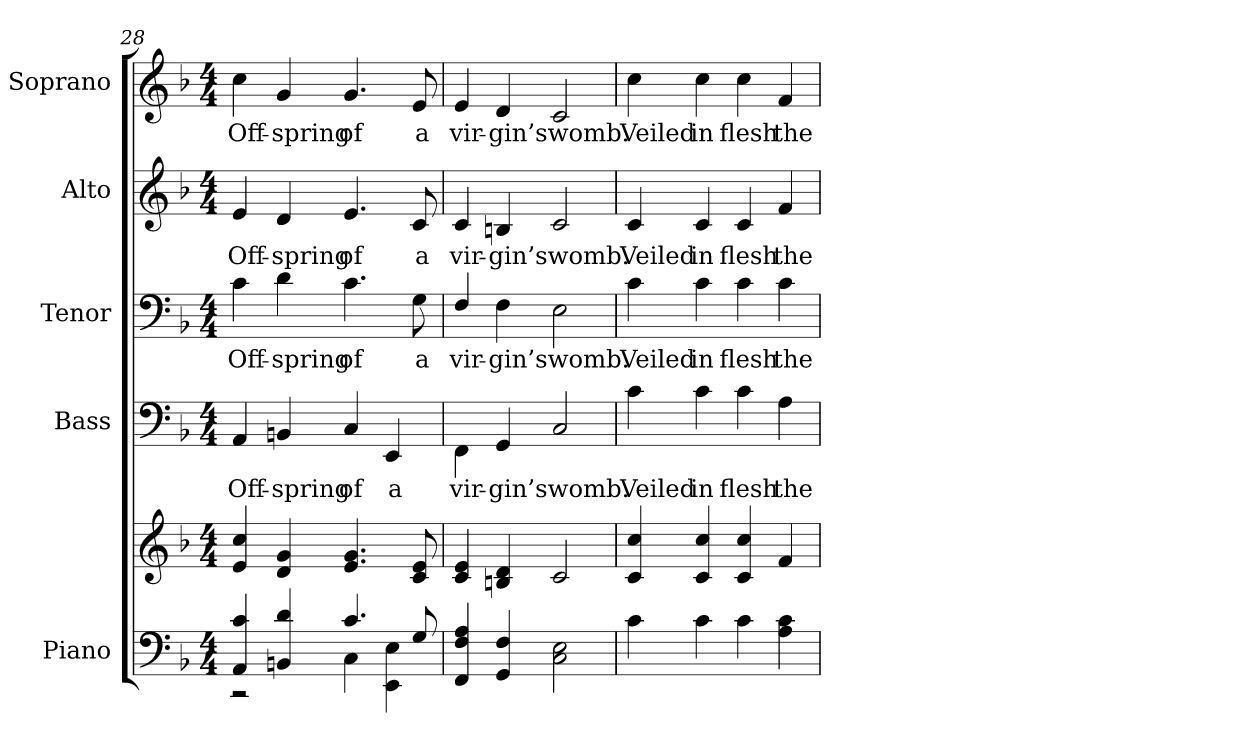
**kern	**kern	**kern	**text	**kern	**text	**kern	**text	**kern	**text
*part5	*part5	*part4	*part4	*part3	*part3	*part2	*part2	*part1	*part1
*staff6	*staff5	*staff4	*staff4	*staff3	*staff3	*staff2	*staff2	*staff1	*staff1
*I"Piano	*	*I"Bass	*	*I"Tenor	*	*I"Alto	*	*I"Soprano	*
*I'Pno.	*	*I'B.	*	*I'T.	*	*I'A.	*	*I'S.	*
*clefF4	*clefG2	*clefF4	*	*clefF4	*	*clefG2	*	*clefG2	*
*k[b-]	*k[b-]	*k[b-]	*	*k[b-]	*	*k[b-]	*	*k[b-]	*
*F:	*F:	*F:	*	*F:	*	*F:	*	*F:	*
*M4/4	*M4/4	*M4/4	*	*M4/4	*	*M4/4	*	*M4/4	*
=28	=28	=28	=28	=28	=28	=28	=28	=28	=28
*^	*	*	*	*	*	*	*	*	*
!	!	!	!	!LO:LY:b:color=#000000	!	!	!	!	!	!
!	!	!	!	!	!	!LO:LY:b:color=#000000	!	!	!	!
!	!	!	!	!	!	!	!	!LO:LY:b:color=#000000	!	!
!	!	!	!	!	!	!	!	!	!	!LO:LY:b:color=#000000
4AAi/ 4ci	2r	4ei/ 4cci	4AAi/	Off-	4ci\	Off-	4ei/	Off-	4cci\	Off-
!	!	!	!	!LO:LY:b:color=#000000	!	!	!	!	!	!
!	!	!	!	!	!	!LO:LY:b:color=#000000	!	!	!	!
!	!	!	!	!	!	!	!	!LO:LY:b:color=#000000	!	!
!	!	!	!	!	!	!	!	!	!	!LO:LY:b:color=#000000
4BBni/ 4di	.	4di/ 4gi	4BBni/	-spring	4di\	-spring	4di/	-spring	4gi/	-spring
!	!	!	!	!LO:LY:b:color=#000000	!	!	!	!	!	!
!	!	!	!	!	!	!LO:LY:b:color=#000000	!	!	!	!
!	!	!	!	!	!	!	!	!LO:LY:b:color=#000000	!	!
!	!	!	!	!	!	!	!	!	!	!LO:LY:b:color=#000000
4.ci/	4Ci\	4.ei/ 4.gi	4Ci/	of	4.ci\	of	4.ei/	of	4.gi/	of
!	!	!	!	!LO:LY:b:color=#000000	!	!	!	!	!	!
.	4EEi\ 4Ei	.	4EEi/	a	.	.	.	.	.	.
!	!	!	!	!	!	!LO:LY:b:color=#000000	!	!	!	!
!	!	!	!	!	!	!	!	!LO:LY:b:color=#000000	!	!
!	!	!	!	!	!	!	!	!	!	!LO:LY:b:color=#000000
8Gi/	.	8ci/ 8ei	.	.	8Gi\	a	8ci/	a	8ei/	a
*v	*v	*	*	*	*	*	*	*	*	*
!!LO:PB:g=z
=29	=29	=29	=29	=29	=29	=29	=29	=29	=29
!	!	!	!LO:LY:b:color=#000000	!	!	!	!	!	!
!	!	!	!	!	!LO:LY:b:color=#000000	!	!	!	!
!	!	!	!	!	!	!	!LO:LY:b:color=#000000	!	!
!	!	!	!	!	!	!	!	!	!LO:LY:b:color=#000000
4FFi/ 4Fi 4Ai	4ci/ 4ei	4FFi\	vir-	4Fi/	vir-	4ci/	vir-	4ei/	vir-
!	!	!	!LO:LY:b:color=#000000	!	!	!	!	!	!
!	!	!	!	!	!LO:LY:b:color=#000000	!	!	!	!
!	!	!	!	!	!	!	!LO:LY:b:color=#000000	!	!
!	!	!	!	!	!	!	!	!	!LO:LY:b:color=#000000
4GGi/ 4Fi	4Bni/ 4di	4GGi/	-gin’s	4Fi\	-gin’s	4Bni/	-gin’s	4di/	-gin’s
!	!	!	!LO:LY:b:color=#000000	!	!	!	!	!	!
!	!	!	!	!	!LO:LY:b:color=#000000	!	!	!	!
!	!	!	!	!	!	!	!LO:LY:b:color=#000000	!	!
!	!	!	!	!	!	!	!	!	!LO:LY:b:color=#000000
2Ci\ 2Ei	2ci/	2Ci/	womb.	2Ei\	womb.	2ci/	womb.	2ci/	womb.
=30	=30	=30	=30	=30	=30	=30	=30	=30	=30
!	!	!	!LO:LY:b:color=#000000	!	!	!	!	!	!
!	!	!	!	!	!LO:LY:b:color=#000000	!	!	!	!
!	!	!	!	!	!	!	!LO:LY:b:color=#000000	!	!
!	!	!	!	!	!	!	!	!	!LO:LY:b:color=#000000
4ci\	4ci/ 4cci	4ci\	Veiled	4ci\	Veiled	4ci/	Veiled	4cci\	Veiled
!	!	!	!LO:LY:b:color=#000000	!	!	!	!	!	!
!	!	!	!	!	!LO:LY:b:color=#000000	!	!	!	!
!	!	!	!	!	!	!	!LO:LY:b:color=#000000	!	!
!	!	!	!	!	!	!	!	!	!LO:LY:b:color=#000000
4ci\	4ci/ 4cci	4ci\	in	4ci\	in	4ci/	in	4cci\	in
!	!	!	!LO:LY:b:color=#000000	!	!	!	!	!	!
!	!	!	!	!	!LO:LY:b:color=#000000	!	!	!	!
!	!	!	!	!	!	!	!LO:LY:b:color=#000000	!	!
!	!	!	!	!	!	!	!	!	!LO:LY:b:color=#000000
4ci\	4ci/ 4cci	4ci\	flesh	4ci\	flesh	4ci/	flesh	4cci\	flesh
!	!	!	!LO:LY:b:color=#000000	!	!	!	!	!	!
!	!	!	!	!	!LO:LY:b:color=#000000	!	!	!	!
!	!	!	!	!	!	!	!LO:LY:b:color=#000000	!	!
!	!	!	!	!	!	!	!	!	!LO:LY:b:color=#000000
4Ai\ 4ci	4fi/	4Ai\	the	4ci\	the	4fi/	the	4fi/	the
=	=	=	=	=	=	=	=	=	=
*-	*-	*-	*-	*-	*-	*-	*-	*-	*-
